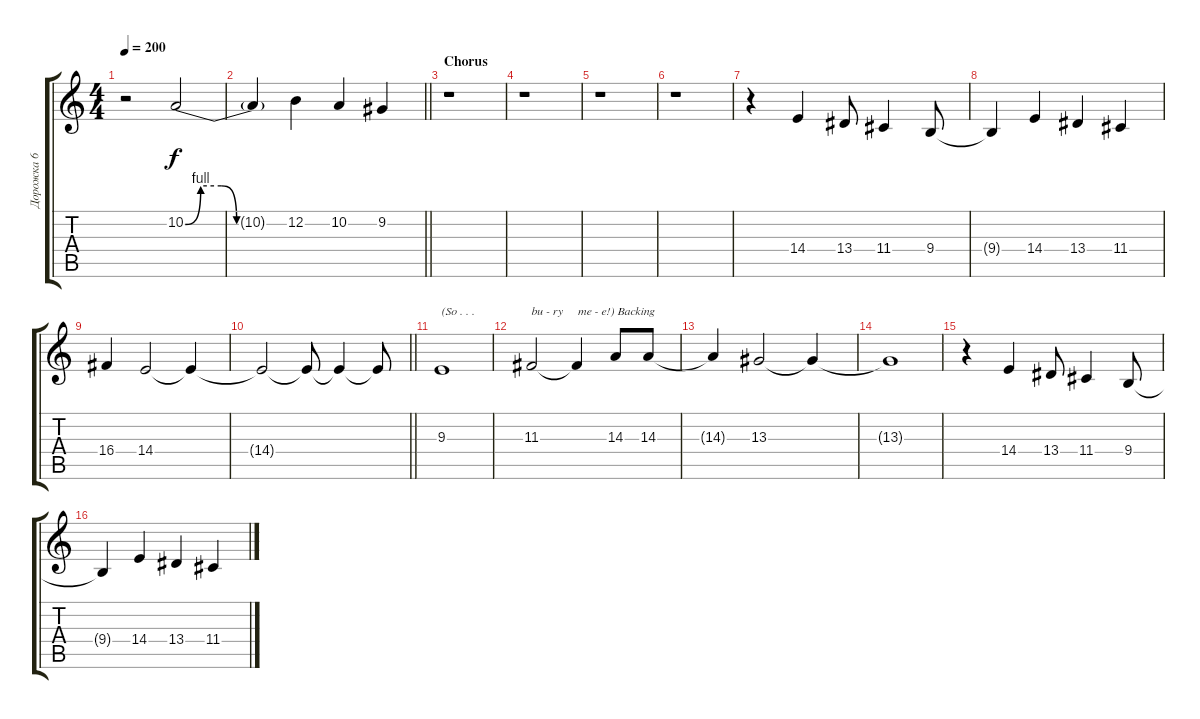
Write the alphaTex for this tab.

\track ("Дорожка 6" "Дорожка 6") {instrument clarinet}
\staff {score tabs}
\tuning (E4 B3 G3 D3 A2 E2) {hide}
\ts (4 4)
\tempo 200
\clef g2
\ks c
r.2{dy f} 10.2{be (custom 0 0 9 4 21 4 30 0 60 0)}.2 |
\barLineRight lightlight
10.2{t}.4 12.2.4 10.2.4 9.2.4 |
\section ("" "Chorus")
r.1 |
r.1 |
r.1 |
r.1 |
r.4 14.4.4 13.4.8 11.4.4 9.4.8 |
9.4{t}.4 14.4.4 13.4.4 11.4.4 |
16.4.4 14.4.2 14.4{t}.4 |
\barLineRight lightlight
14.4{t}.2 14.4{t}.8 14.4{t}.4 14.4{t}.8 |
9.3.1{txt "(So . . ."} |
11.3.2{txt "bu - ry     me - e!) Backing"} 11.3{t}.4 14.3.8 14.3.8 |
14.3{t}.4 13.3.2 13.3{t}.4 |
13.3{t}.1 |
r.4 14.4.4 13.4.8 11.4.4 9.4.8 |
9.4{t}.4 14.4.4 13.4.4 11.4.4
